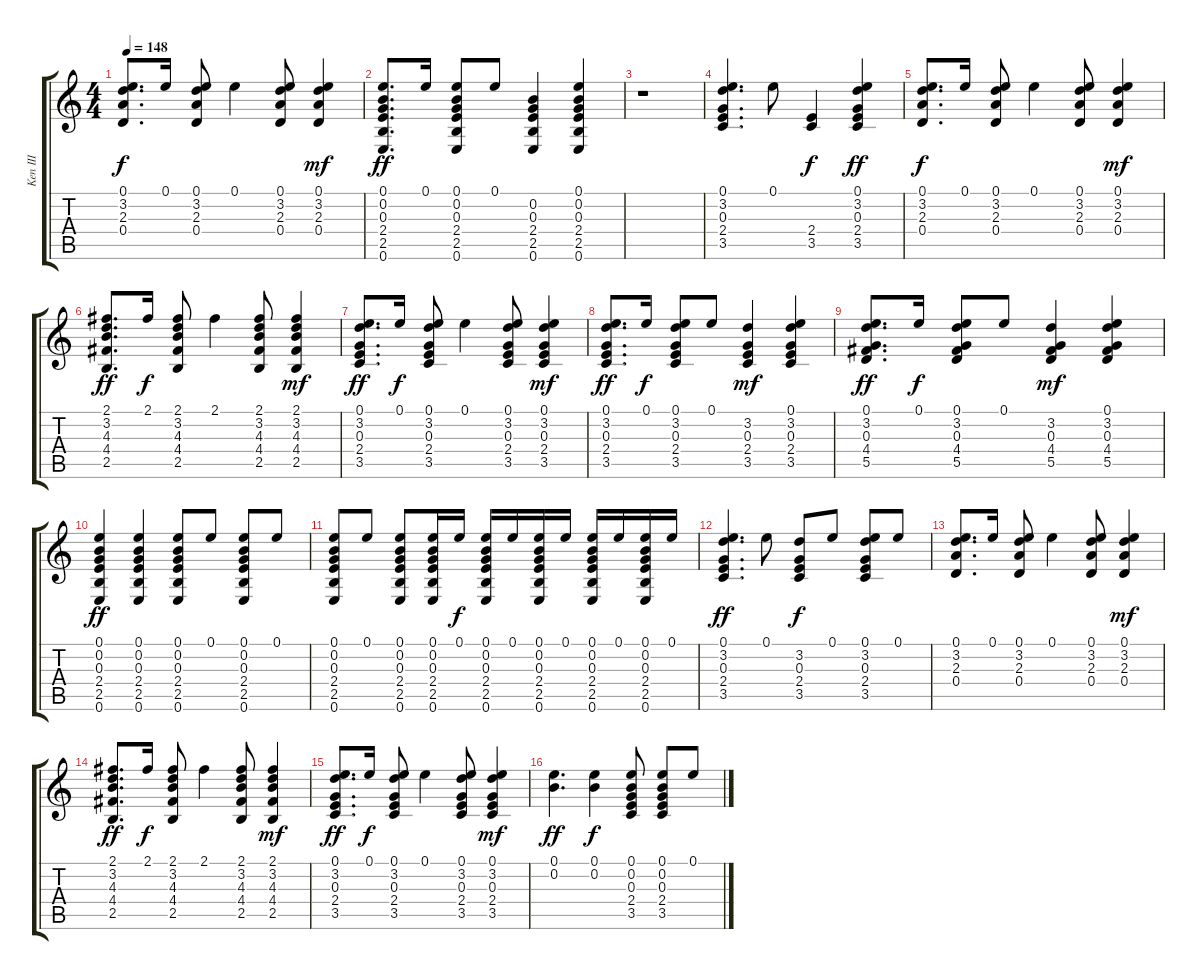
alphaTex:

\track ("Ken III" "Ken III") {instrument acousticguitarsteel}
\staff {score tabs}
\tuning (E4 B3 G3 D3 A2 E2) {hide}
\ts (4 4)
\tempo 148
\clef g2
\ks c
(0.1 3.2 2.3 0.4).8{d dy f} 0.1.16 (0.1 3.2 2.3 0.4).8 0.1.4 (0.1 3.2 2.3 0.4).8 (0.1 3.2 2.3 0.4).4{dy mf} |
(0.1 0.2 0.3 2.4 2.5 0.6).8{d dy ff} 0.1.16 (0.1 0.2 0.3 2.4 2.5 0.6).8 0.1.8 (0.2 0.3 2.4 2.5 0.6).4 (0.1 0.2 0.3 2.4 2.5 0.6).4 |
r.1 |
(0.1 3.2 0.3 2.4 3.5).4{d} 0.1.8 (2.4 3.5).4{dy f} (0.1 3.2 0.3 2.4 3.5).4{dy ff} |
(0.1 3.2 2.3 0.4).8{d dy f} 0.1.16 (0.1 3.2 2.3 0.4).8 0.1.4 (0.1 3.2 2.3 0.4).8 (0.1 3.2 2.3 0.4).4{dy mf} |
(2.1 3.2 4.3 4.4 2.5).8{d dy ff} 2.1.16{dy f} (2.1 3.2 4.3 4.4 2.5).8 2.1.4 (2.1 3.2 4.3 4.4 2.5).8 (2.1 3.2 4.3 4.4 2.5).4{dy mf} |
(0.1 3.2 0.3 2.4 3.5).8{d dy ff} 0.1.16{dy f} (0.1 3.2 0.3 2.4 3.5).8 0.1.4 (0.1 3.2 0.3 2.4 3.5).8 (0.1 3.2 0.3 2.4 3.5).4{dy mf} |
(0.1 3.2 0.3 2.4 3.5).8{d dy ff} 0.1.16{dy f} (0.1 3.2 0.3 2.4 3.5).8 0.1.8 (3.2 0.3 2.4 3.5).4{dy mf} (0.1 3.2 0.3 2.4 3.5).4 |
(0.1 3.2 0.3 4.4 5.5).8{d dy ff} 0.1.16{dy f} (0.1 3.2 0.3 4.4 5.5).8 0.1.8 (3.2 0.3 4.4 5.5).4{dy mf} (0.1 3.2 0.3 4.4 5.5).4 |
(0.1 0.2 0.3 2.4 2.5 0.6).4{dy ff} (0.1 0.2 0.3 2.4 2.5 0.6).4 (0.1 0.2 0.3 2.4 2.5 0.6).8 0.1.8 (0.1 0.2 0.3 2.4 2.5 0.6).8 0.1.8 |
(0.1 0.2 0.3 2.4 2.5 0.6).8 0.1.8 (0.1 0.2 0.3 2.4 2.5 0.6).8 (0.1 0.2 0.3 2.4 2.5 0.6).16 0.1.16{dy f} (0.1 0.2 0.3 2.4 2.5 0.6).16 0.1.16 (0.1 0.2 0.3 2.4 2.5 0.6).16 0.1.16 (0.1 0.2 0.3 2.4 2.5 0.6).16 0.1.16 (0.1 0.2 0.3 2.4 2.5 0.6).16 0.1.16 |
(0.1 3.2 0.3 2.4 3.5).4{d dy ff} 0.1.8 (3.2 0.3 2.4 3.5).8{dy f} 0.1.8 (0.1 3.2 0.3 2.4 3.5).8 0.1.8 |
(0.1 3.2 2.3 0.4).8{d} 0.1.16 (0.1 3.2 2.3 0.4).8 0.1.4 (0.1 3.2 2.3 0.4).8 (0.1 3.2 2.3 0.4).4{dy mf} |
(2.1 3.2 4.3 4.4 2.5).8{d dy ff} 2.1.16{dy f} (2.1 3.2 4.3 4.4 2.5).8 2.1.4 (2.1 3.2 4.3 4.4 2.5).8 (2.1 3.2 4.3 4.4 2.5).4{dy mf} |
(0.1 3.2 0.3 2.4 3.5).8{d dy ff} 0.1.16{dy f} (0.1 3.2 0.3 2.4 3.5).8 0.1.4 (0.1 3.2 0.3 2.4 3.5).8 (0.1 3.2 0.3 2.4 3.5).4{dy mf} |
(0.1 0.2).4{d dy ff} (0.1 0.2).4{dy f} (0.1 0.2 0.3 2.4 3.5).8 (0.1 0.2 0.3 2.4 3.5).8 0.1.8
